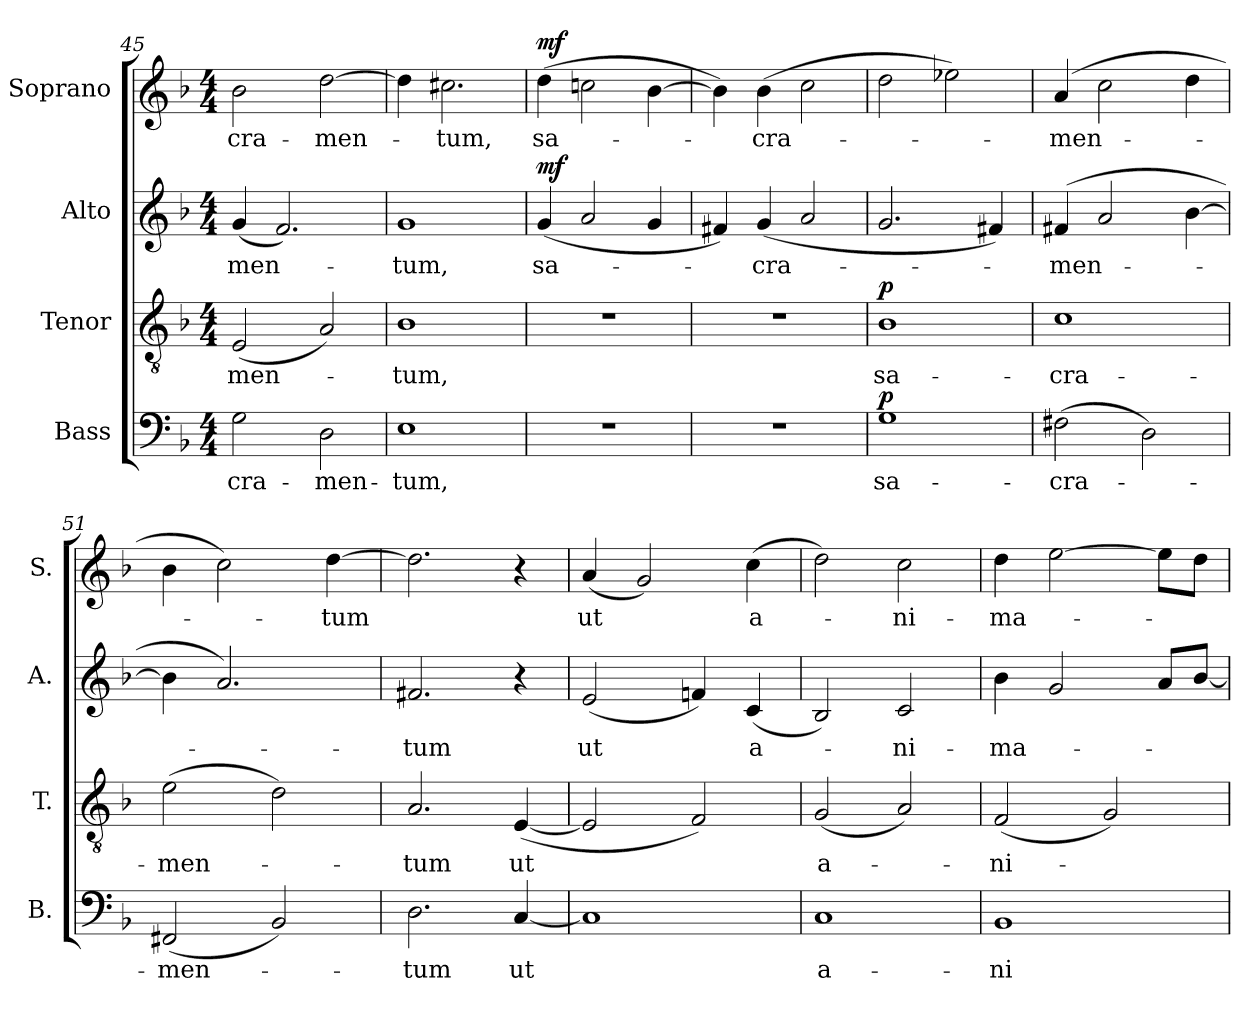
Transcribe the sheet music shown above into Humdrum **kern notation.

**kern	**text	**dynam	**kern	**text	**dynam	**kern	**text	**dynam	**kern	**text	**dynam
*part4	*part4	*part4	*part3	*part3	*part3	*part2	*part2	*part2	*part1	*part1	*part1
*staff4	*staff4	*staff4	*staff3	*staff3	*staff3	*staff2	*staff2	*staff2	*staff1	*staff1	*staff1
*I"Bass	*	*	*I"Tenor	*	*	*I"Alto	*	*	*I"Soprano	*	*
*I'B.	*	*	*I'T.	*	*	*I'A.	*	*	*I'S.	*	*
*clefF4	*	*	*clefGv2	*	*	*clefG2	*	*	*clefG2	*	*
*	*	*	*ITrd7c12	*	*	*	*	*	*	*	*
*k[b-]	*	*	*k[b-]	*	*	*k[b-]	*	*	*k[b-]	*	*
*F:	*	*	*F:	*	*	*F:	*	*	*F:	*	*
*M4/4	*	*	*M4/4	*	*	*M4/4	*	*	*M4/4	*	*
=45	=45	=45	=45	=45	=45	=45	=45	=45	=45	=45	=45
!	!LO:LY:b:color=#000000	!	!	!	!	!	!	!	!	!	!
!	!	!	!	!LO:LY:b:color=#000000	!	!	!	!	!	!	!
!	!	!	!	!	!	!	!LO:LY:b:color=#000000	!	!	!	!
!	!	!	!	!	!	!	!	!	!	!LO:LY:b:color=#000000	!
2Gi\	-cra-	.	(2EEi/	-men-	.	(4gi/	-men-	.	2b-i\	-cra-	.
.	.	.	.	.	.	2.fi/)	.	.	.	.	.
!	!LO:LY:b:color=#000000	!	!	!	!	!	!	!	!	!	!
!	!	!	!	!	!	!	!	!	!	!LO:LY:b:color=#000000	!
2Di\	-men-	.	2AAi/)	.	.	.	.	.	[>2ddi\	-men-	.
!!LO:PB:g=z
=46	=46	=46	=46	=46	=46	=46	=46	=46	=46	=46	=46
!	!LO:LY:b:color=#000000	!	!	!	!	!	!	!	!	!	!
!	!	!	!	!LO:LY:b:color=#000000	!	!	!	!	!	!	!
!	!	!	!	!	!	!	!LO:LY:b:color=#000000	!	!	!	!
1Ei	-tum,	.	1BB-i	-tum,	.	1gi	-tum,	.	4ddi\]	.	.
!	!	!	!	!	!	!	!	!	!	!LO:LY:b:color=#000000	!
.	.	.	.	.	.	.	.	.	2.cc#Xi\	-tum,	.
=47	=47	=47	=47	=47	=47	=47	=47	=47	=47	=47	=47
!	!	!	!	!	!	!	!LO:LY:b:color=#000000	!	!	!	!
!	!	!	!	!	!	!	!	!	!	!LO:LY:b:color=#000000	!
1r	.	.	1r	.	.	(4gi/	sa-	mf	(4ddi\	sa-	mf
.	.	.	.	.	.	2ai/	.	.	2ccni\	.	.
.	.	.	.	.	.	4gi/	.	.	[>4b-i\	.	.
=48	=48	=48	=48	=48	=48	=48	=48	=48	=48	=48	=48
1r	.	.	1r	.	.	4f#Xi/)	.	.	4b-i\])	.	.
!	!	!	!	!	!	!	!LO:LY:b:color=#000000	!	!	!	!
!	!	!	!	!	!	!	!	!	!	!LO:LY:b:color=#000000	!
.	.	.	.	.	.	(4gi/	-cra-	.	(4b-i\	-cra-	.
.	.	.	.	.	.	2ai/	.	.	2cci\	.	.
=49	=49	=49	=49	=49	=49	=49	=49	=49	=49	=49	=49
!	!LO:LY:b:color=#000000	!	!	!	!	!	!	!	!	!	!
!	!	!	!	!LO:LY:b:color=#000000	!	!	!	!	!	!	!
1Gi	sa-	p	1BB-i	sa-	p	2.gi/	.	.	2ddi\	.	.
.	.	.	.	.	.	.	.	.	2ee-Xi\)	.	.
.	.	.	.	.	.	4f#Xi/)	.	.	.	.	.
=50	=50	=50	=50	=50	=50	=50	=50	=50	=50	=50	=50
!	!LO:LY:b:color=#000000	!	!	!	!	!	!	!	!	!	!
!	!	!	!	!LO:LY:b:color=#000000	!	!	!	!	!	!	!
!	!	!	!	!	!	!	!LO:LY:b:color=#000000	!	!	!	!
!	!	!	!	!	!	!	!	!	!	!LO:LY:b:color=#000000	!
(2F#Xi\	-cra-	.	1Ci	-cra-	.	(4f#Xi/	-men-	.	(4ai/	-men-	.
.	.	.	.	.	.	2ai/	.	.	2cci\	.	.
2Di\)	.	.	.	.	.	.	.	.	.	.	.
.	.	.	.	.	.	[>4b-i\	.	.	4ddi\	.	.
=51	=51	=51	=51	=51	=51	=51	=51	=51	=51	=51	=51
!	!LO:LY:b:color=#000000	!	!	!	!	!	!	!	!	!	!
!	!	!	!	!LO:LY:b:color=#000000	!	!	!	!	!	!	!
(2FF#Xi/	-men-	.	(2Ei\	-men-	.	4b-i\]	.	.	4b-i\	.	.
.	.	.	.	.	.	2.ai/)	.	.	2cci\)	.	.
2BB-i/)	.	.	2Di\)	.	.	.	.	.	.	.	.
!	!	!	!	!	!	!	!	!	!	!LO:LY:b:color=#000000	!
.	.	.	.	.	.	.	.	.	[>4ddi\	-tum	.
=52	=52	=52	=52	=52	=52	=52	=52	=52	=52	=52	=52
!	!LO:LY:b:color=#000000	!	!	!	!	!	!	!	!	!	!
!	!	!	!	!LO:LY:b:color=#000000	!	!	!	!	!	!	!
!	!	!	!	!	!	!	!LO:LY:b:color=#000000	!	!	!	!
2.Di\	-tum	.	2.AAi/	-tum	.	2.f#Xi/	-tum	.	2.ddi\]	.	.
!	!LO:LY:b:color=#000000	!	!	!	!	!	!	!	!	!	!
!	!	!	!	!LO:LY:b:color=#000000	!	!	!	!	!	!	!
[<4Ci/	ut	.	([<4EEi/	ut	.	4r	.	.	4r	.	.
=53	=53	=53	=53	=53	=53	=53	=53	=53	=53	=53	=53
!	!	!	!	!	!	!	!LO:LY:b:color=#000000	!	!	!	!
!	!	!	!	!	!	!	!	!	!	!LO:LY:b:color=#000000	!
1Ci]	.	.	2EEi/]	.	.	(2ei/	ut	.	(4ai/	ut	.
.	.	.	.	.	.	.	.	.	2gi/)	.	.
.	.	.	2FFi/)	.	.	4fni/)	.	.	.	.	.
!	!	!	!	!	!	!	!LO:LY:b:color=#000000	!	!	!	!
!	!	!	!	!	!	!	!	!	!	!LO:LY:b:color=#000000	!
.	.	.	.	.	.	(4ci/	a-	.	(4cci\	a-	.
!!LO:LB:g=z
=54	=54	=54	=54	=54	=54	=54	=54	=54	=54	=54	=54
!	!LO:LY:b:color=#000000	!	!	!	!	!	!	!	!	!	!
!	!	!	!	!LO:LY:b:color=#000000	!	!	!	!	!	!	!
1Ci	a-	.	(2GGi/	a-	.	2B-i/)	.	.	2ddi\)	.	.
!	!	!	!	!	!	!	!LO:LY:b:color=#000000	!	!	!	!
!	!	!	!	!	!	!	!	!	!	!LO:LY:b:color=#000000	!
.	.	.	2AAi/)	.	.	2ci/	-ni-	.	2cci\	-ni-	.
=55	=55	=55	=55	=55	=55	=55	=55	=55	=55	=55	=55
!	!LO:LY:b:color=#000000	!	!	!	!	!	!	!	!	!	!
!	!	!	!	!LO:LY:b:color=#000000	!	!	!	!	!	!	!
!	!	!	!	!	!	!	!LO:LY:b:color=#000000	!	!	!	!
!	!	!	!	!	!	!	!	!	!	!LO:LY:b:color=#000000	!
1BB-i	-ni-	.	(2FFi/	-ni-	.	4b-i\	-ma-	.	4ddi\	-ma-	.
.	.	.	.	.	.	2gi/	.	.	[>2eei\	.	.
.	.	.	2GGi/)	.	.	.	.	.	.	.	.
.	.	.	.	.	.	8ai/L	.	.	8eei\L]	.	.
.	.	.	.	.	.	[<8b-i/J	.	.	8ddi\J	.	.
=	=	=	=	=	=	=	=	=	=	=	=
*-	*-	*-	*-	*-	*-	*-	*-	*-	*-	*-	*-
